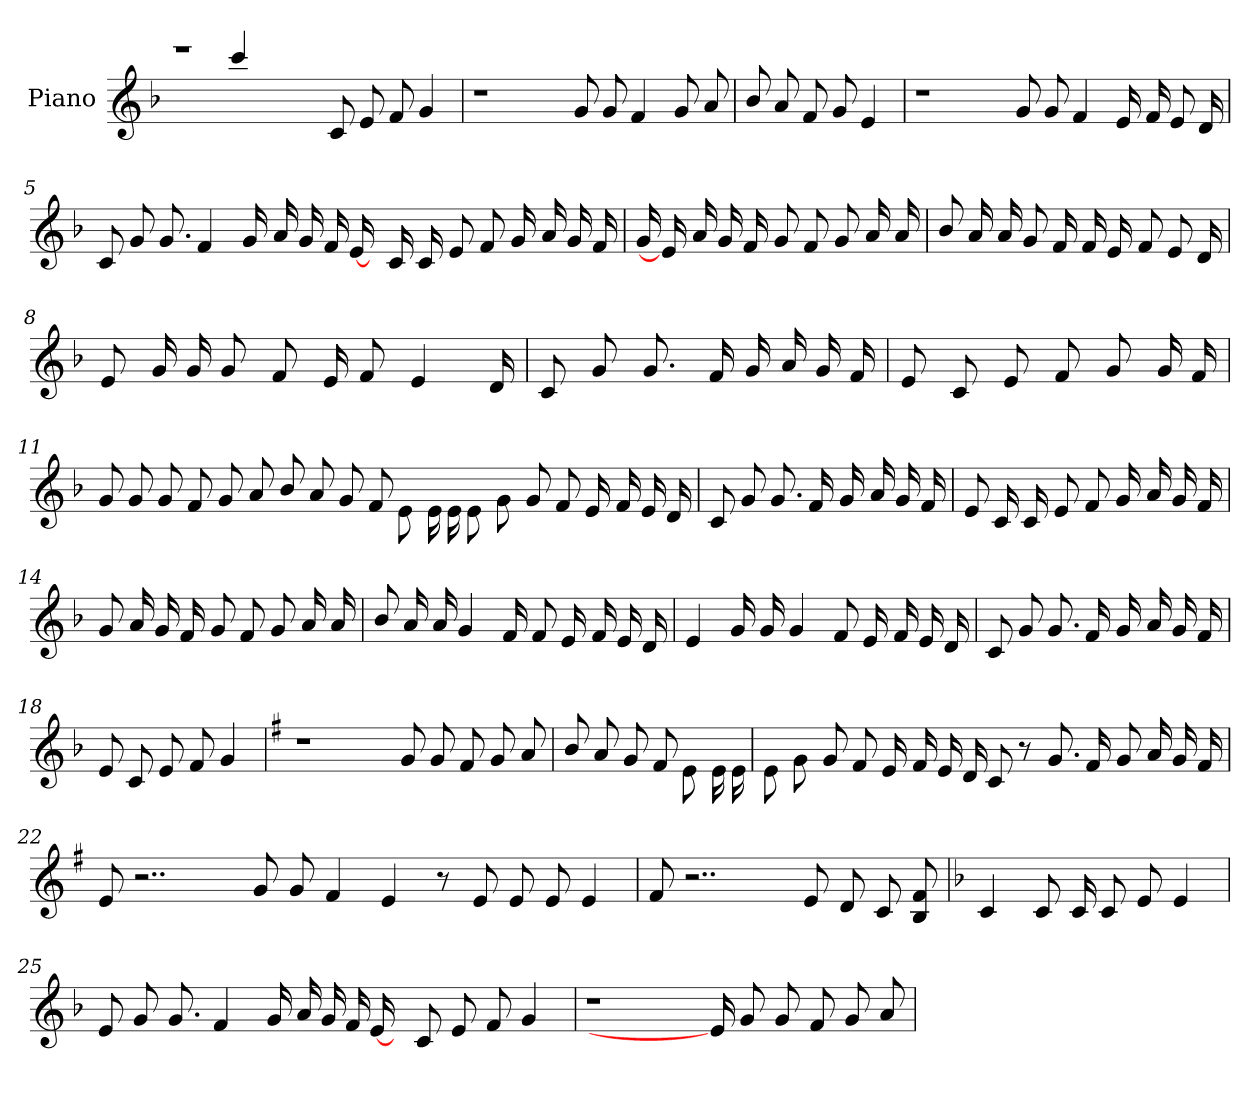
**kern
*part1
*staff1
*I"Piano
*I'Pno
*clefG2
*k[b-]
=1
*^
1r	4.ryy
.	4ccc/
.	1ryy
8c/	.
8e/	.
8f/	.
4g/	.
*v	*v
=2
1r
8g/
8g/
4f/
8g/
8a/
=3
8b-/
8a/
8f/
8g/
4e/
=4
1r
8g/
8g/
4f/
16e/
16f/
8e/
16d/
=5
8c/
8g/
8.g/
4f/
16g/
16a/
16g/
16f/
[16e/
16ryy
16c/
16c/
8e/
8f/
16g/
16a/
16g/
16f/
!!LO:LB:g=z
=6
16g/
16e/]
16a/
16g/
16f/
8g/
8f/
8g/
16a/
16a/
=7
8b-/
16a/
16a/
8g/
16f/
16f/
16e/
8f/
8e/
16d/
=8
8e/
16g/
16g/
8g/
8f/
16e/
8f/
4e/
16d/
=9
8c/
8g/
8.g/
16f/
16g/
16a/
16g/
16f/
=10
8e/
8c/
8e/
8f/
8g/
16g/
16f/
!!LO:LB:g=z
=11
8g/
8g/
8g/
8f/
8g/
8a/
8b-/
8a/
8g/
8f/
8e\
16e\
16e\
8e\
8g\
8g/
8f/
16e/
16f/
16e/
16d/
=12
8c/
8g/
8.g/
16f/
16g/
16a/
16g/
16f/
=13
8e/
16c/
16c/
8e/
8f/
16g/
16a/
16g/
16f/
!!LO:LB:g=z
=14
8g/
16a/
16g/
16f/
8g/
8f/
8g/
16a/
16a/
=15
8b-/
16a/
16a/
4g/
16f/
8f/
16e/
16f/
16e/
16d/
=16
4e/
16g/
16g/
4g/
8f/
16e/
16f/
16e/
16d/
=17
8c/
8g/
8.g/
16f/
16g/
16a/
16g/
16f/
=18
8e/
8c/
8e/
8f/
4g/
!!LO:LB:g=z
=19
*k[f#]
1r
8g/
8g/
8f#/
8g/
8a/
=20
8b/
8a/
8g/
8f#/
8e\
16e\
16e\
=21
8e\
8g\
8g/
8f#/
16e/
16f#/
16e/
16d/
8c/
8r
8.g/
16f#/
8g/
16a/
16g/
16f#/
=22
8e/
2..r
8g/
8g/
4f#/
4e/
8r
8e/
8e/
8e/
4e/
=23
8f#/
2..r
8e/
8d/
8c/
8f#/ 8B/
!!LO:LB:g=z
=24
*k[b-]
4c/
8c/
16c/
8c/
8e/
4e/
=25
8e/
8g/
8.g/
4f/
16g/
16a/
16g/
16f/
[16e/
16ryy
8c/
8e/
8f/
4g/
=26
1r
16e/]
8g/
8g/
8f/
8g/
8a/
=
*-
